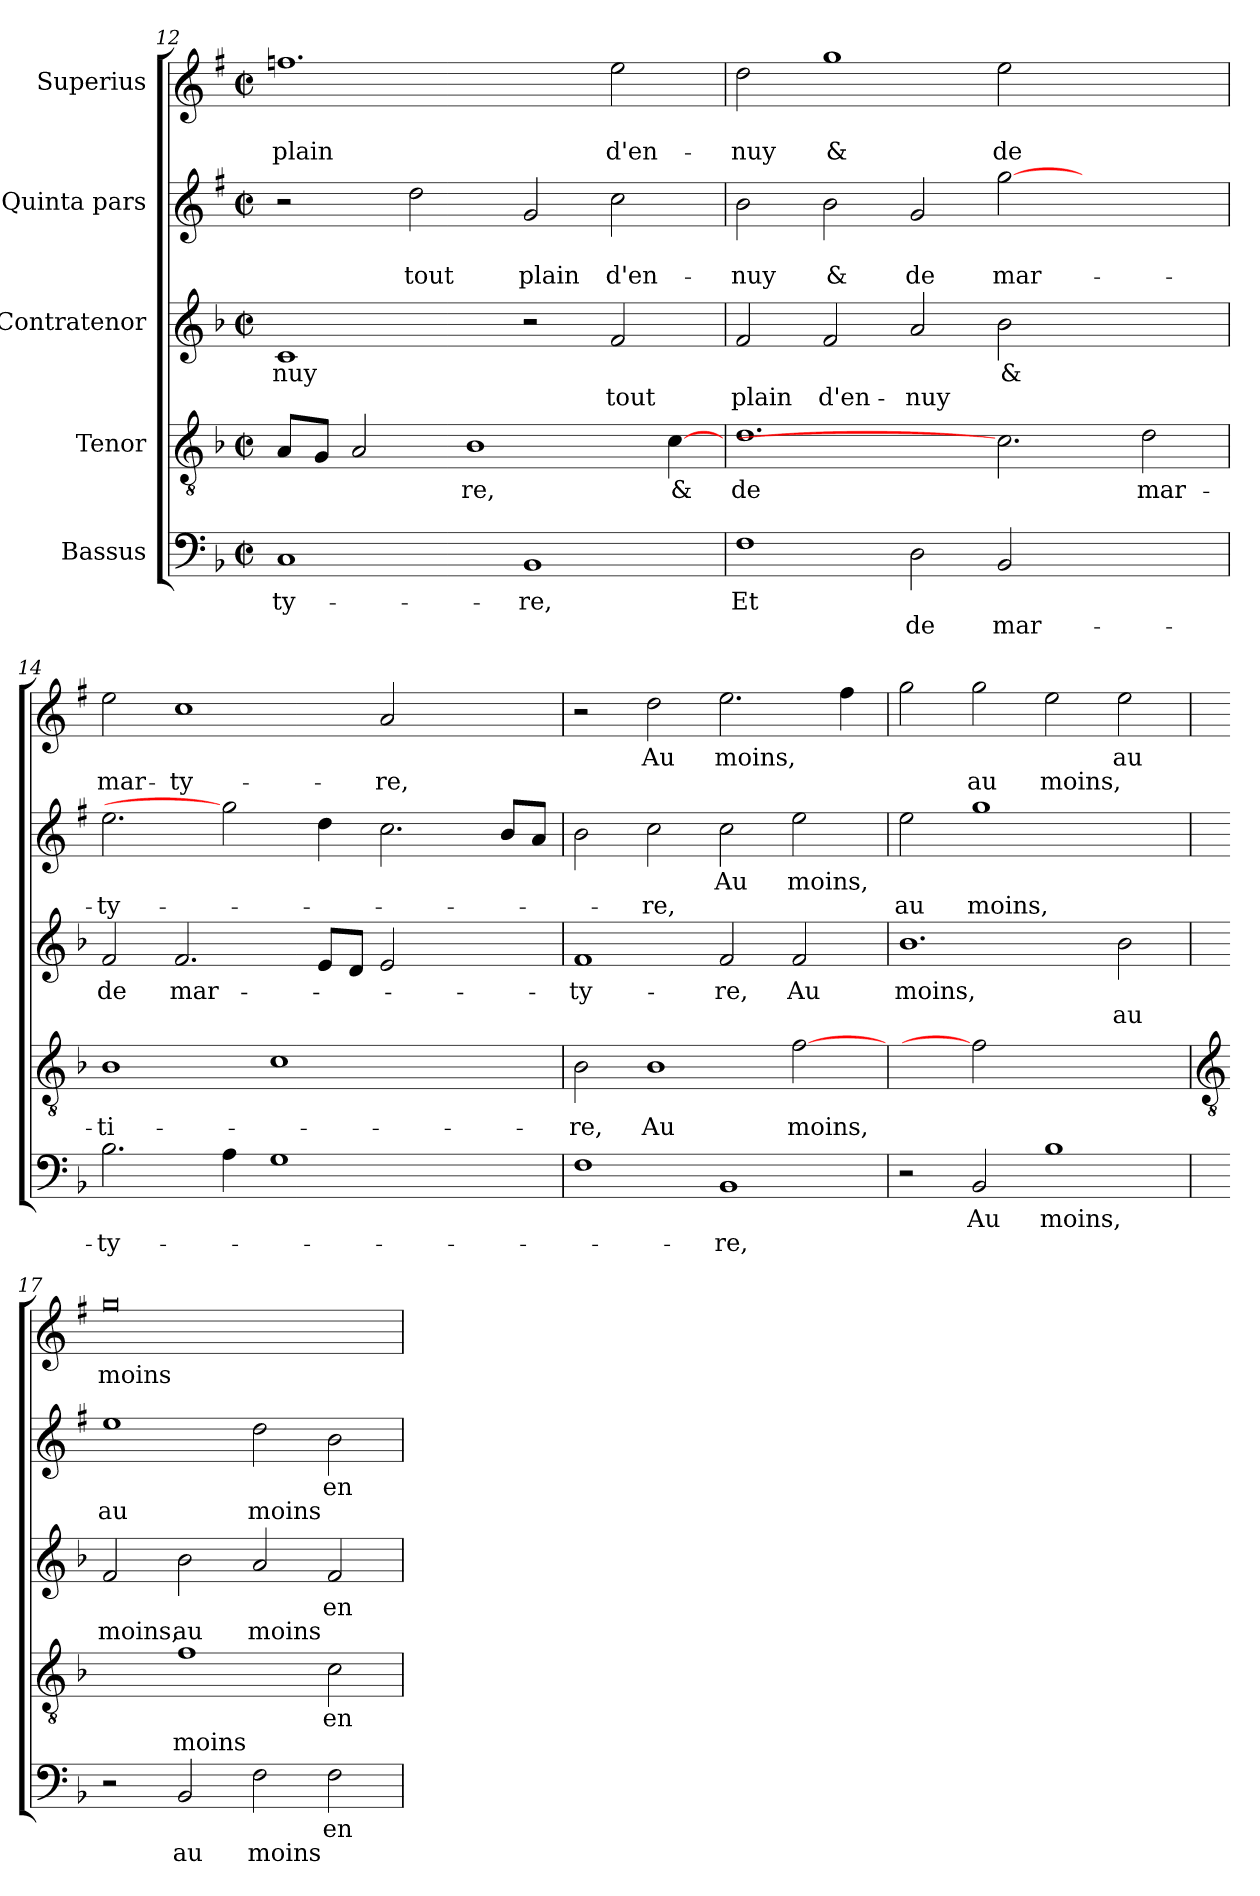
**kern	**text	**text	**kern	**text	**text	**kern	**text	**text	**kern	**text	**text	**kern	**text	**text
*part5	*part5	*part5	*part4	*part4	*part4	*part3	*part3	*part3	*part2	*part2	*part2	*part1	*part1	*part1
*staff5	*staff5	*staff5	*staff4	*staff4	*staff4	*staff3	*staff3	*staff3	*staff2	*staff2	*staff2	*staff1	*staff1	*staff1
*I"Bassus	*	*	*I"Tenor	*	*	*I"Contratenor	*	*	*I"Quinta pars	*	*	*I"Superius	*	*
*clefF4	*	*	*clefGv2	*	*	*clefG2	*	*	*clefG2	*	*	*clefG2	*	*
*	*	*	*	*	*	*	*	*	*ITrd1c2	*	*	*ITrd1c2	*	*
*k[b-]	*	*	*k[b-]	*	*	*k[b-]	*	*	*k[b-]	*	*	*k[b-]	*	*
*F:	*	*	*F:	*	*	*F:	*	*	*F:	*	*	*F:	*	*
*M4/2	*	*	*M4/2	*	*	*M4/2	*	*	*M4/2	*	*	*M4/2	*	*
*met(c|)	*	*	*met(c|)	*	*	*met(c|)	*	*	*met(c|)	*	*	*met(c|)	*	*
=12	=12	=12	=12	=12	=12	=12	=12	=12	=12	=12	=12	=12	=12	=12
!	!LO:LY:b	!	!	!	!	!	!LO:LY:b	!	!	!	!	!	!	!LO:LY:b
1C	-ty-	.	8AL	.	.	1c	-nuy	.	2r	.	.	1.ee-X	.	plain
.	.	.	8GJ	.	.	.	.	.	.	.	.	.	.	.
.	.	.	2A	.	.	.	.	.	.	.	.	.	.	.
!	!	!	!	!	!	!	!	!	!	!	!LO:LY:b	!	!	!
.	.	.	.	.	.	.	.	.	2cc	.	tout	.	.	.
!	!	!	!	!LO:LY:b	!	!	!	!	!	!	!	!	!	!
.	.	.	1B-	-re,	.	.	.	.	.	.	.	.	.	.
!	!LO:LY:b	!	!	!	!	!	!	!	!	!	!LO:LY:b	!	!	!
1BB-	-re,	.	.	.	.	2r	.	.	2f	.	plain	.	.	.
!	!	!	!	!	!	!	!	!LO:LY:b	!	!	!LO:LY:b	!	!	!LO:LY:b
.	.	.	.	.	.	2f	.	tout	2b-	.	d'en-	2dd	.	d'en-
!	!	!	!	!LO:LY:b	!	!	!	!	!	!	!	!	!	!
.	.	.	[4c	&	.	.	.	.	.	.	.	.	.	.
=13	=13	=13	=13	=13	=13	=13	=13	=13	=13	=13	=13	=13	=13	=13
!	!LO:LY:b	!	!	!LO:LY:b	!	!	!	!LO:LY:b	!	!	!LO:LY:b	!	!	!LO:LY:b
1F	Et	.	1.d	de	.	2f	.	plain	2a	.	-nuy	2cc	.	-nuy
!	!	!	!	!	!	!	!	!LO:LY:b	!	!	!LO:LY:b	!	!	!LO:LY:b
.	.	.	.	.	.	2f	.	d'en-	2a	.	&	1ff	.	&
!	!	!LO:LY:b	!	!	!	!	!	!LO:LY:b	!	!	!LO:LY:b	!	!	!
2D	.	de	.	.	.	2a	.	-nuy	2f	.	de	.	.	.
!	!	!LO:LY:b	!	!	!	!	!LO:LY:b	!	!	!	!LO:LY:b	!	!	!LO:LY:b
2BB-	.	mar-	2.c]	.	.	2b-	&	.	[2ff	.	mar-	2dd	.	de
2.ryy	.	.	.	.	.	2.ryy	.	.	2.ryy	.	.	2.ryy	.	.
!	!	!	!	!LO:LY:b	!	!	!	!	!	!	!	!	!	!
.	.	.	2d	mar-	.	.	.	.	.	.	.	.	.	.
=14	=14	=14	=14	=14	=14	=14	=14	=14	=14	=14	=14	=14	=14	=14
!	!	!LO:LY:b	!	!LO:LY:b	!	!	!LO:LY:b	!	!	!	!LO:LY:b	!	!	!LO:LY:b
2.B-	.	-ty-	1B-	-ti-	.	2f	de	.	2.dd	.	-ty-	2dd	.	mar-
!	!	!	!	!	!	!	!LO:LY:b	!	!	!	!	!	!	!LO:LY:b
.	.	.	.	.	.	2.f	mar-	.	.	.	.	1b-	.	-ty-
4A	.	.	.	.	.	.	.	.	2ff]	.	.	.	.	.
1G	.	.	1c	.	.	.	.	.	.	.	.	.	.	.
.	.	.	.	.	.	8eL	.	.	4cc	.	.	.	.	.
.	.	.	.	.	.	8dJ	.	.	.	.	.	.	.	.
!	!	!	!	!	!	!	!	!	!	!	!	!	!	!LO:LY:b
.	.	.	.	.	.	2e	.	.	2.b-	.	.	2g	.	-re,
2ryy	.	.	2ryy	.	.	2ryy	.	.	.	.	.	2ryy	.	.
.	.	.	.	.	.	.	.	.	8aL	.	.	.	.	.
.	.	.	.	.	.	.	.	.	8gJ	.	.	.	.	.
=15	=15	=15	=15	=15	=15	=15	=15	=15	=15	=15	=15	=15	=15	=15
!	!	!	!	!LO:LY:b	!	!	!LO:LY:b	!	!	!	!	!	!	!
1F	.	.	2B-	-re,	.	1f	-ty-	.	2a	.	.	2r	.	.
!	!	!	!	!LO:LY:b	!	!	!	!	!	!	!LO:LY:b	!	!LO:LY:b	!
.	.	.	1B-	Au	.	.	.	.	2b-	.	-re,	2cc	Au	.
!	!	!LO:LY:b	!	!	!	!	!LO:LY:b	!	!	!LO:LY:b	!	!	!LO:LY:b	!
1BB-	.	-re,	.	.	.	2f	-re,	.	2b-	Au	.	2.dd	moins,	.
!	!	!	!	!LO:LY:b	!	!	!LO:LY:b	!	!	!LO:LY:b	!	!	!	!
.	.	.	[2f	moins,	.	2f	Au	.	2dd	moins,	.	.	.	.
.	.	.	.	.	.	.	.	.	.	.	.	4ee	.	.
=16	=16	=16	=16	=16	=16	=16	=16	=16	=16	=16	=16	=16	=16	=16
!	!	!	!	!	!LO:LY:b	!	!LO:LY:b	!	!	!	!LO:LY:b	!	!	!
2r	.	.	[2B-yy	.	au__	1.b-	moins,	.	2dd	.	au	2ff	.	.
!	!LO:LY:b	!	!	!	!	!	!	!	!	!	!LO:LY:b	!	!	!LO:LY:b
2BB-	Au	.	2f]	.	.	.	.	.	1ff	.	moins,	2ff	.	au
!	!LO:LY:b	!	!	!	!	!	!	!	!	!	!	!	!	!LO:LY:b
1B-	moins,	.	1ryy	.	.	.	.	.	.	.	.	2dd	.	moins,
!	!	!	!	!	!	!	!	!LO:LY:b	!	!	!	!	!LO:LY:b	!
.	.	.	.	.	.	2b-	.	au	2ryy	.	.	2dd	au	.
!!LO:LB:g=z
=17	=17	=17	=17	=17	=17	=17	=17	=17	=17	=17	=17	=17	=17	=17
*	*	*	*clefGv2	*	*	*	*	*	*	*	*	*	*	*
!	!	!	!	!	!LO:LY:b	!	!	!LO:LY:b	!	!	!LO:LY:b	!	!LO:LY:b	!
2r	.	.	2B-yy]	.	__	2f	.	moins,	1dd	.	au	0ff	moins	.
!	!	!LO:LY:b	!	!	!LO:LY:b	!	!	!LO:LY:b	!	!	!	!	!	!
2BB-	.	au	1f	.	moins	2b-	.	au	.	.	.	.	.	.
!	!	!LO:LY:b	!	!	!	!	!	!LO:LY:b	!	!	!LO:LY:b	!	!	!
2F	.	moins	.	.	.	2a	.	moins	2cc	.	moins	.	.	.
!	!LO:LY:b	!	!	!LO:LY:b	!	!	!LO:LY:b	!	!	!LO:LY:b	!	!	!	!
2F	en	.	2c	en	.	2f	en	.	2a	en	.	.	.	.
=	=	=	=	=	=	=	=	=	=	=	=	=	=	=
*-	*-	*-	*-	*-	*-	*-	*-	*-	*-	*-	*-	*-	*-	*-
